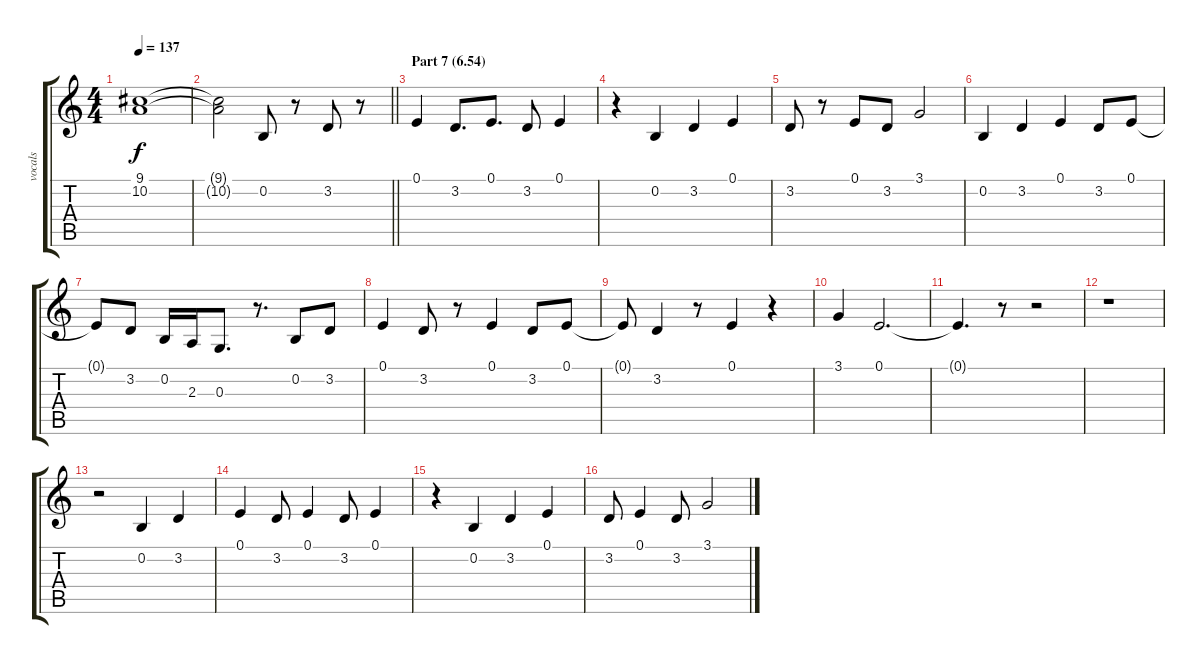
\track ("vocals" "vocals") {instrument oboe}
\staff {score tabs}
\tuning (E4 B3 G3 D3 A2 E2) {hide}
\ts (4 4)
\tempo 137
\clef g2
\ks c
(9.1{t} 10.2{t}).1{dy f} |
\barLineRight lightlight
(9.1{t} 10.2{t}).2 0.2.8 r.8 3.2.8 r.8 |
\section ("" "Part 7 (6.54)")
0.1.4 3.2.8{d} 0.1.8{d} 3.2.8 0.1.4 |
r.4 0.2.4 3.2.4 0.1.4 |
3.2.8 r.8 0.1.8 3.2.8 3.1.2 |
0.2.4 3.2.4 0.1.4 3.2.8 0.1.8 |
0.1{t}.8 3.2.8 0.2.16 2.3.16 0.3.8{d} r.8{d} 0.2.8 3.2.8 |
0.1.4 3.2.8 r.8 0.1.4 3.2.8 0.1.8 |
0.1{t}.8 3.2.4 r.8 0.1.4 r.4 |
3.1.4 0.1.2{d} |
0.1{t}.4{d} r.8 r.2 |
r.1 |
r.2 0.2.4 3.2.4 |
0.1.4 3.2.8 0.1.4 3.2.8 0.1.4 |
r.4 0.2.4 3.2.4 0.1.4 |
3.2.8 0.1.4 3.2.8 3.1.2
